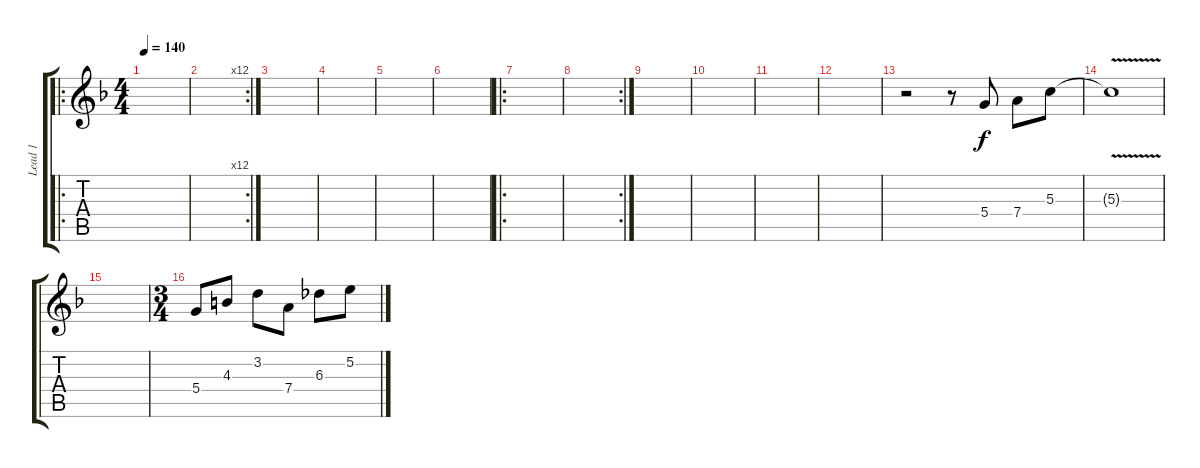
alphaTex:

\track ("Lead 1" "Lead 1") {instrument distortionguitar}
\staff {score tabs}
\tuning (E4 B3 G3 D3 A2 D2) {hide}
\ro
\ts (4 4)
\tempo 140
\clef g2
\ks dminor
|
\rc 12
|
|
|
|
|
\ro
|
\rc 2
|
|
|
|
|
r.2 r.8 5.4.8 7.4.8 5.3.8 |
5.3{v t}.1 |
|
\ts (3 4)
5.4.8 4.3.8 3.2.8 7.4.8 6.3.8 5.2.8
